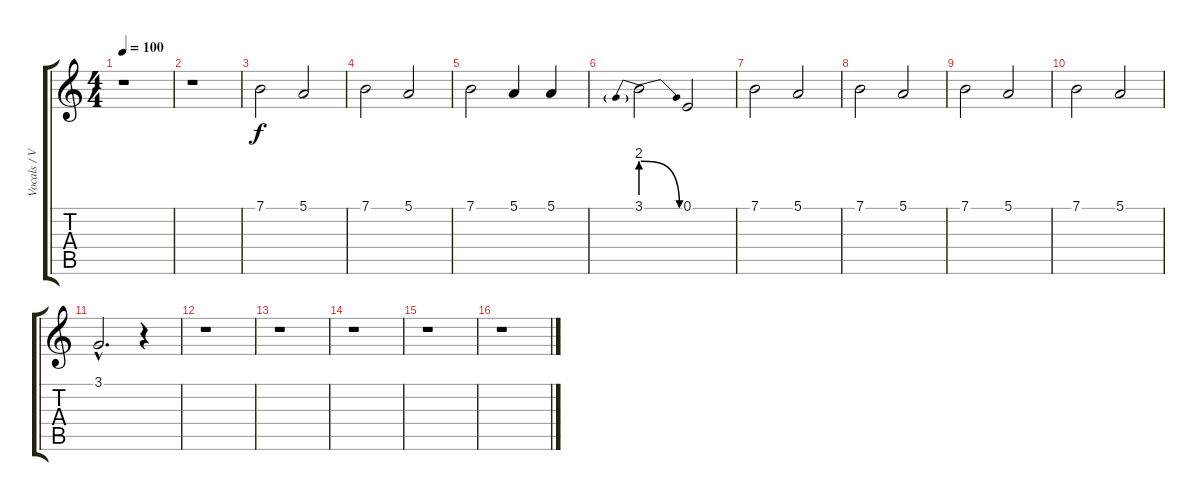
\track ("Vocals / Violin" "Vocals / V") {instrument cello}
\staff {score tabs}
\tuning (E4 B3 G3 D3 A2 E2) {hide}
\ts (4 4)
\tempo 100
\clef g2
\ks c
r.1{dy f} |
r.1 |
7.1.2 5.1.2 |
7.1.2 5.1.2 |
7.1.2 5.1.4 5.1.4 |
3.1{be (prebendrelease 0 8 60 0)}.2 0.1.2 |
7.1.2 5.1.2 |
7.1.2 5.1.2 |
7.1.2 5.1.2 |
7.1.2 5.1.2 |
3.1{hac}.2{d} r.4 |
r.1 |
r.1 |
r.1 |
r.1 |
r.1
